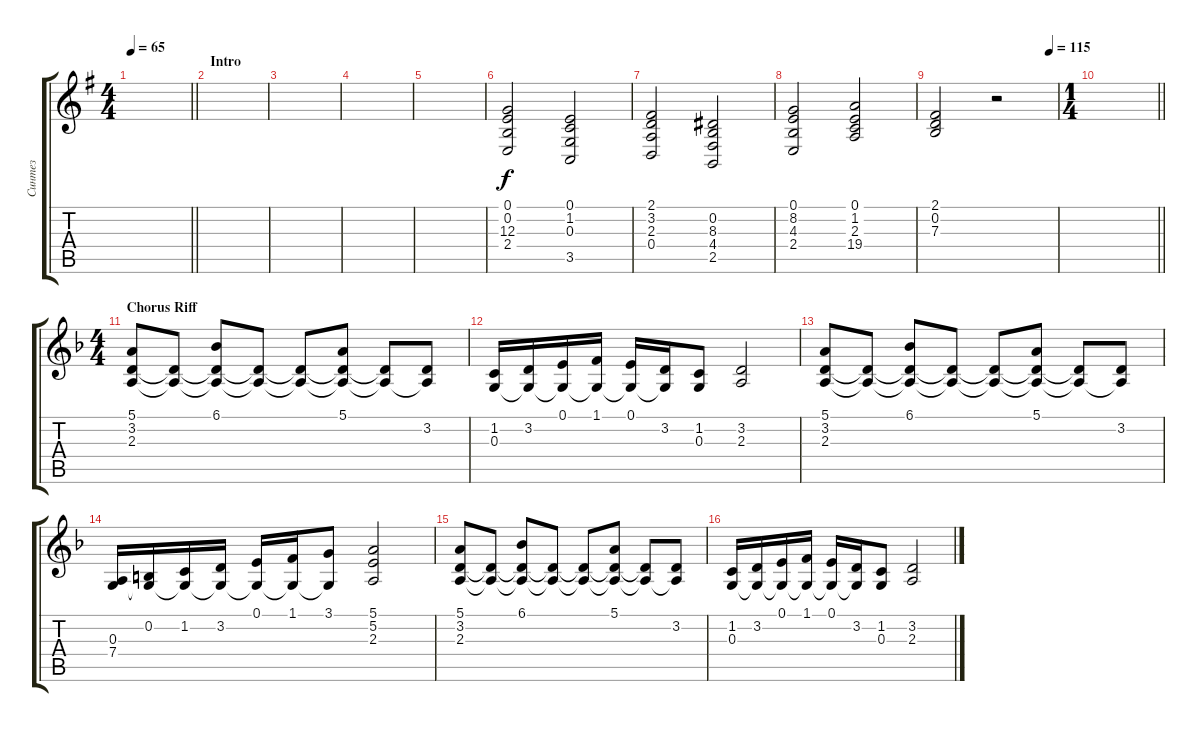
\track ("Синтез" "Синтез") {instrument stringensemble1}
\staff {score tabs}
\tuning (E4 B3 G3 D3 A2 E2) {hide}
\ts (4 4)
\tempo 65
\clef g2
\barLineRight lightlight
\ks eminor
|
\section ("" "Intro")
|
|
|
|
(0.1 0.2 12.3 2.4).2 (0.1 1.2 0.3 3.5).2 |
(2.1 3.2 2.3 0.4).2{dy f} (0.2 8.3 4.4 2.5).2 |
(0.1 8.2 4.3 2.4).2 (0.1 1.2 2.3 19.4).2 |
\tempo (115 0.9375)
(2.1 0.2 7.3).2 r.2 |
\ts (1 4)
\barLineRight lightlight
|
\ts (4 4)
\section ("" "Chorus Riff")
\ks dminor
(5.1 3.2 2.3).8 (3.2{t} 2.3{t}).8 (6.1 3.2{t} 2.3{t}).8 (3.2{t} 2.3{t}).8 (3.2{t} 2.3{t}).8 (5.1 3.2{t} 2.3{t}).8 (3.2{t} 2.3{t}).8 (3.2 2.3{t}).8 |
(1.2 0.3).16 (3.2 0.3{t}).16 (0.1 0.3{t}).16 (1.1 0.3{t}).16 (0.1 0.3{t}).16 (3.2 0.3{t}).16 (1.2 0.3).8 (3.2 2.3).2 |
(5.1 3.2 2.3).8 (3.2{t} 2.3{t}).8 (6.1 3.2{t} 2.3{t}).8 (3.2{t} 2.3{t}).8 (3.2{t} 2.3{t}).8 (5.1 3.2{t} 2.3{t}).8 (3.2{t} 2.3{t}).8 (3.2 2.3{t}).8 |
(0.3 7.4).16 (0.2 0.3{t}).16 (1.2 0.3{t}).16 (3.2 0.3{t}).16 (0.1 0.3{t}).16 (1.1 0.3{t}).16 (3.1 0.3{t}).8 (5.1 5.2 2.3).2 |
(5.1 3.2 2.3).8 (3.2{t} 2.3{t}).8 (6.1 3.2{t} 2.3{t}).8 (3.2{t} 2.3{t}).8 (3.2{t} 2.3{t}).8 (5.1 3.2{t} 2.3{t}).8 (3.2{t} 2.3{t}).8 (3.2 2.3{t}).8 |
(1.2 0.3).16 (3.2 0.3{t}).16 (0.1 0.3{t}).16 (1.1 0.3{t}).16 (0.1 0.3{t}).16 (3.2 0.3{t}).16 (1.2 0.3).8 (3.2 2.3).2
